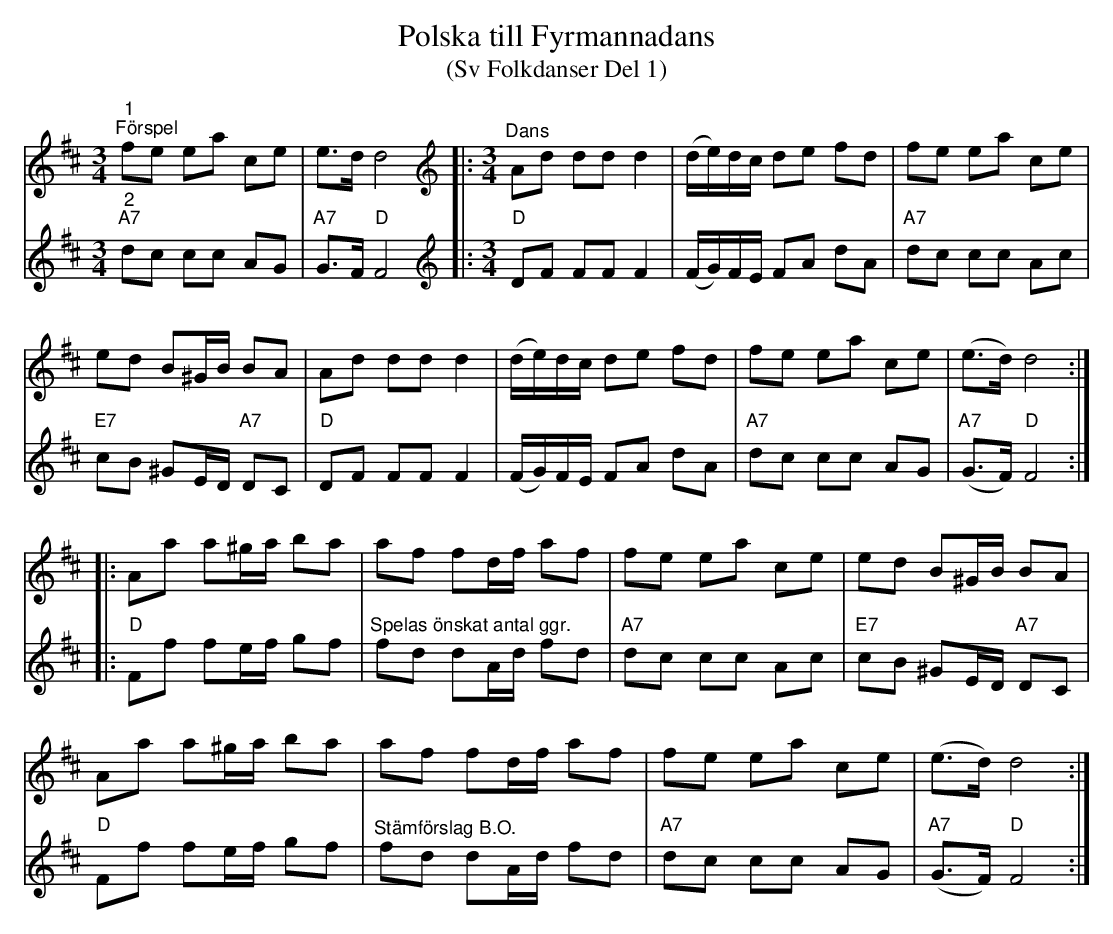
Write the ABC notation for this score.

X:1
T:Polska till Fyrmannadans
T:(Sv Folkdanser Del 1)
L:1/8
M:3/4
K:D
V:1
"^1""^Förspel" fe ea ce | e>d d4 |:[K:D][M:3/4][K:treble]"^Dans" Ad dd d2 | (d/e/)d/c/ de fd | fe ea ce |
ed B^G/B/ BA | Ad dd d2 | (d/e/)d/c/ de fd | fe ea ce | (e>d) d4 ::
Aa a^g/a/ ba | af fd/f/ af | fe ea ce | ed B^G/B/ BA |
Aa a^g/a/ ba | af fd/f/ af | fe ea ce | (e>d) d4 :|
V:2
"^2""A7" dc cc AG |"A7" G>F"D" F4 |:[K:D][M:3/4][K:treble]"D" DF FF F2 | (F/G/)F/E/ FA dA | "A7" dc cc Ac |
"E7" cB ^GE/D/"A7" DC |"D" DF FF F2 | (F/G/)F/E/ FA dA |"A7" dc cc AG |
"A7" (G>F)"D" F4 ::"D" Ff fe/f/ gf |"^Spelas önskat antal ggr." fd dA/d/ fd |"A7" dc cc Ac |
"E7" cB ^GE/D/"A7" DC |"D" Ff fe/f/ gf | "^Stämförslag B.O."fd dA/d/ fd |"A7" dc cc AG |
"A7" (G>F)"D" F4 :|
